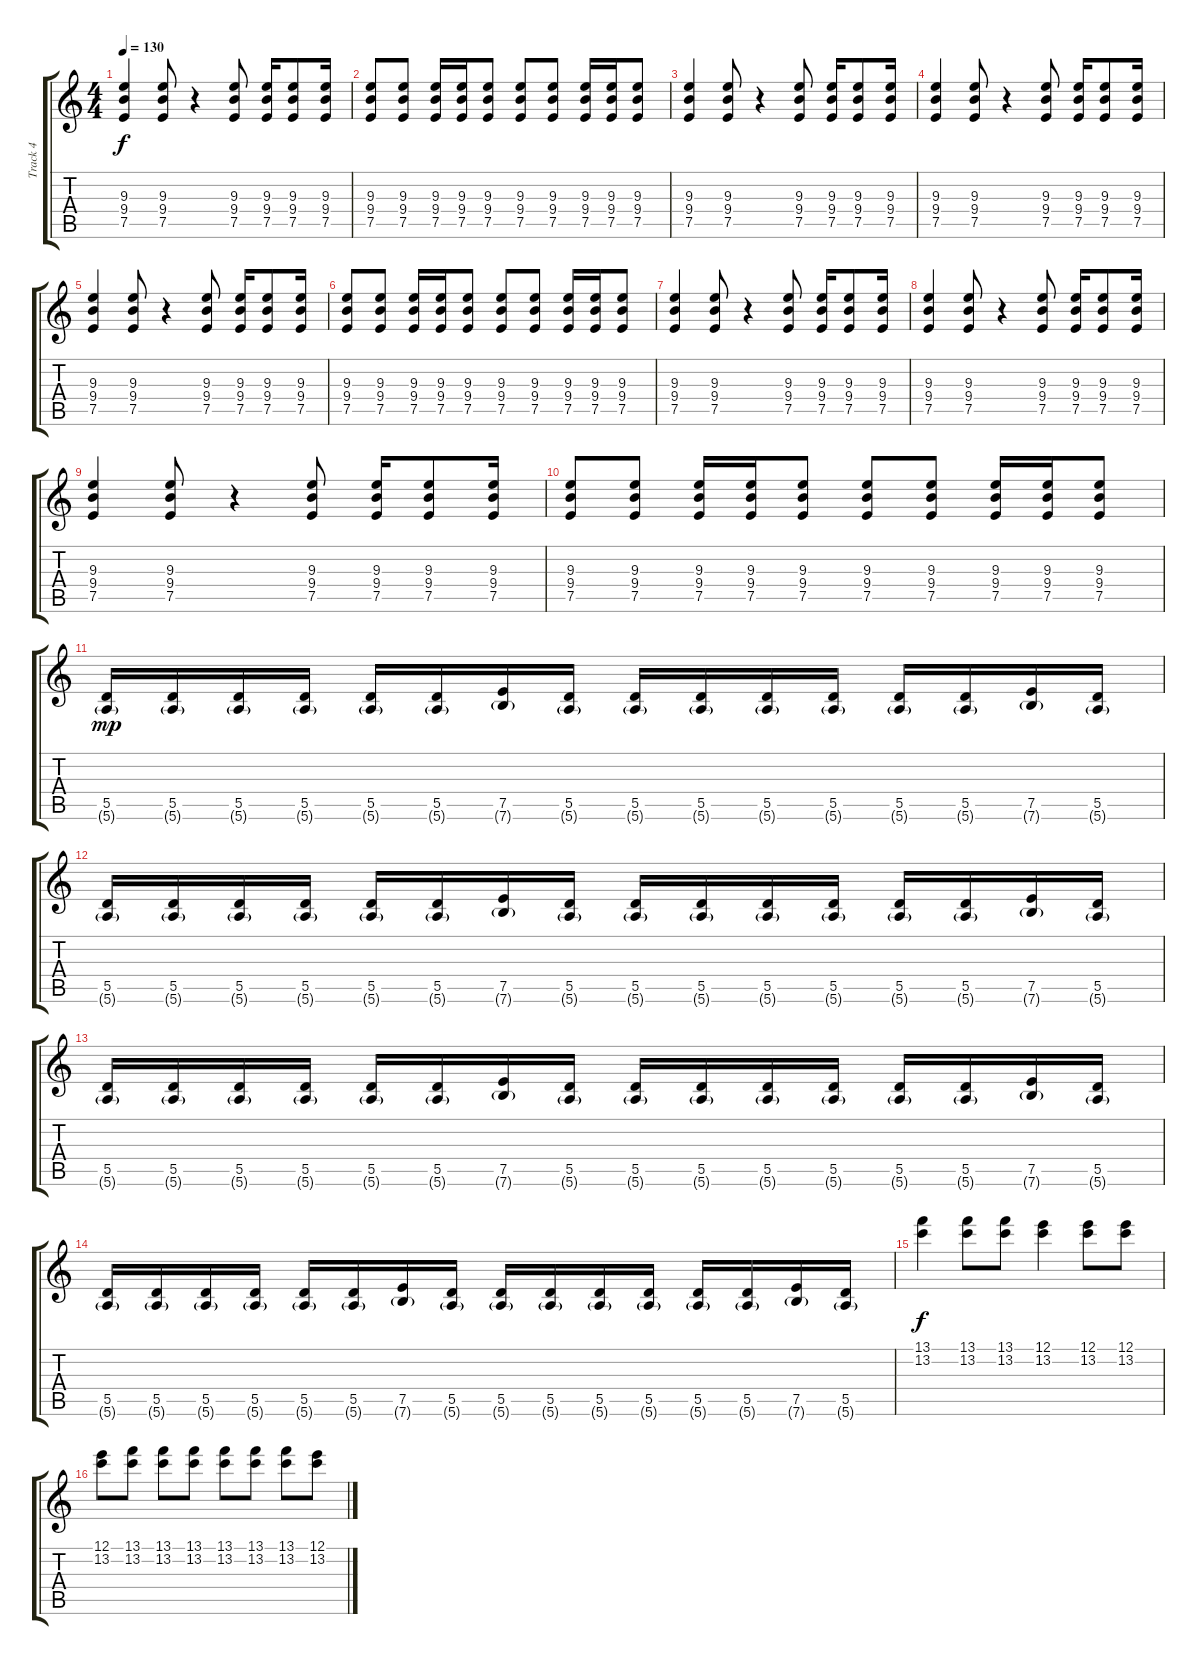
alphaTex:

\track ("Track 4" "Track 4") {instrument distortionguitar}
\staff {score tabs}
\tuning (E4 B3 G3 D3 A2 E2) {hide}
\ts (4 4)
\tempo 130
\clef g2
\ks c
(9.3 9.4 7.5).4{dy f} (9.3 9.4 7.5).8 r.4 (9.3 9.4 7.5).8 (9.3 9.4 7.5).16 (9.3 9.4 7.5).8 (9.3 9.4 7.5).16 |
(9.3 9.4 7.5).8 (9.3 9.4 7.5).8 (9.3 9.4 7.5).16 (9.3 9.4 7.5).16 (9.3 9.4 7.5).8 (9.3 9.4 7.5).8 (9.3 9.4 7.5).8 (9.3 9.4 7.5).16 (9.3 9.4 7.5).16 (9.3 9.4 7.5).8 |
(9.3 9.4 7.5).4 (9.3 9.4 7.5).8 r.4 (9.3 9.4 7.5).8 (9.3 9.4 7.5).16 (9.3 9.4 7.5).8 (9.3 9.4 7.5).16 |
(9.3 9.4 7.5).4 (9.3 9.4 7.5).8 r.4 (9.3 9.4 7.5).8 (9.3 9.4 7.5).16 (9.3 9.4 7.5).8 (9.3 9.4 7.5).16 |
(9.3 9.4 7.5).4 (9.3 9.4 7.5).8 r.4 (9.3 9.4 7.5).8 (9.3 9.4 7.5).16 (9.3 9.4 7.5).8 (9.3 9.4 7.5).16 |
(9.3 9.4 7.5).8 (9.3 9.4 7.5).8 (9.3 9.4 7.5).16 (9.3 9.4 7.5).16 (9.3 9.4 7.5).8 (9.3 9.4 7.5).8 (9.3 9.4 7.5).8 (9.3 9.4 7.5).16 (9.3 9.4 7.5).16 (9.3 9.4 7.5).8 |
(9.3 9.4 7.5).4 (9.3 9.4 7.5).8 r.4 (9.3 9.4 7.5).8 (9.3 9.4 7.5).16 (9.3 9.4 7.5).8 (9.3 9.4 7.5).16 |
(9.3 9.4 7.5).4 (9.3 9.4 7.5).8 r.4 (9.3 9.4 7.5).8 (9.3 9.4 7.5).16 (9.3 9.4 7.5).8 (9.3 9.4 7.5).16 |
(9.3 9.4 7.5).4 (9.3 9.4 7.5).8 r.4 (9.3 9.4 7.5).8 (9.3 9.4 7.5).16 (9.3 9.4 7.5).8 (9.3 9.4 7.5).16 |
(9.3 9.4 7.5).8 (9.3 9.4 7.5).8 (9.3 9.4 7.5).16 (9.3 9.4 7.5).16 (9.3 9.4 7.5).8 (9.3 9.4 7.5).8 (9.3 9.4 7.5).8 (9.3 9.4 7.5).16 (9.3 9.4 7.5).16 (9.3 9.4 7.5).8 |
(5.5 5.6{g}).16{dy mp} (5.5 5.6{g}).16 (5.5 5.6{g}).16 (5.5 5.6{g}).16 (5.5 5.6{g}).16 (5.5 5.6{g}).16 (7.5 7.6{g}).16 (5.5 5.6{g}).16 (5.5 5.6{g}).16 (5.5 5.6{g}).16 (5.5 5.6{g}).16 (5.5 5.6{g}).16 (5.5 5.6{g}).16 (5.5 5.6{g}).16 (7.5 7.6{g}).16 (5.5 5.6{g}).16 |
(5.5 5.6{g}).16 (5.5 5.6{g}).16 (5.5 5.6{g}).16 (5.5 5.6{g}).16 (5.5 5.6{g}).16 (5.5 5.6{g}).16 (7.5 7.6{g}).16 (5.5 5.6{g}).16 (5.5 5.6{g}).16 (5.5 5.6{g}).16 (5.5 5.6{g}).16 (5.5 5.6{g}).16 (5.5 5.6{g}).16 (5.5 5.6{g}).16 (7.5 7.6{g}).16 (5.5 5.6{g}).16 |
(5.5 5.6{g}).16 (5.5 5.6{g}).16 (5.5 5.6{g}).16 (5.5 5.6{g}).16 (5.5 5.6{g}).16 (5.5 5.6{g}).16 (7.5 7.6{g}).16 (5.5 5.6{g}).16 (5.5 5.6{g}).16 (5.5 5.6{g}).16 (5.5 5.6{g}).16 (5.5 5.6{g}).16 (5.5 5.6{g}).16 (5.5 5.6{g}).16 (7.5 7.6{g}).16 (5.5 5.6{g}).16 |
(5.5 5.6{g}).16 (5.5 5.6{g}).16 (5.5 5.6{g}).16 (5.5 5.6{g}).16 (5.5 5.6{g}).16 (5.5 5.6{g}).16 (7.5 7.6{g}).16 (5.5 5.6{g}).16 (5.5 5.6{g}).16 (5.5 5.6{g}).16 (5.5 5.6{g}).16 (5.5 5.6{g}).16 (5.5 5.6{g}).16 (5.5 5.6{g}).16 (7.5 7.6{g}).16 (5.5 5.6{g}).16 |
(13.1 13.2).4{dy f} (13.1 13.2).8 (13.1 13.2).8 (12.1 13.2).4 (12.1 13.2).8 (12.1 13.2).8 |
(12.1 13.2).8 (13.1 13.2).8 (13.1 13.2).8 (13.1 13.2).8 (13.1 13.2).8 (13.1 13.2).8 (13.1 13.2).8 (12.1 13.2).8
